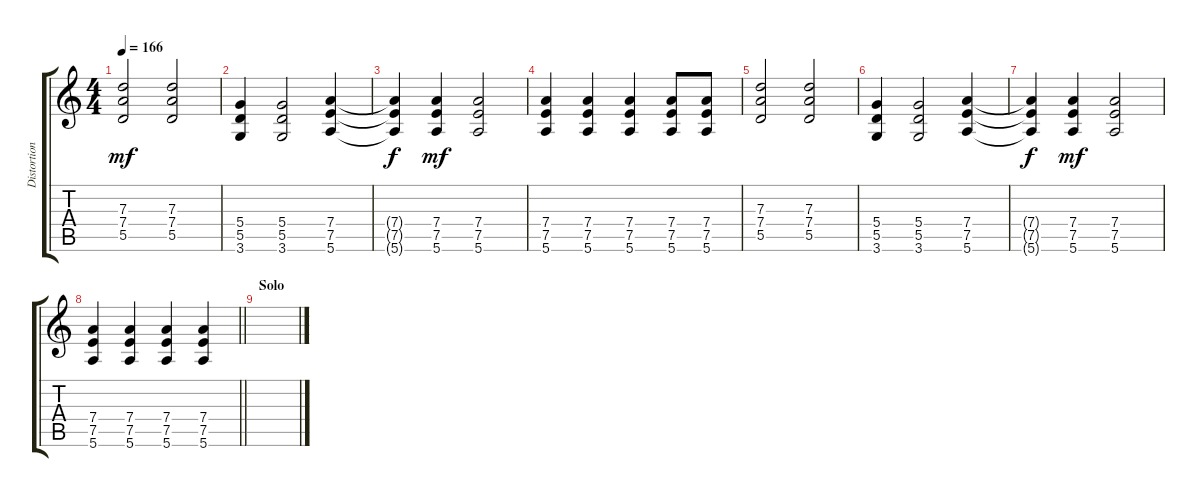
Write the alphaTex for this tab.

\track ("Distortion" "Distortion") {instrument distortionguitar}
\staff {score tabs}
\tuning (E4 B3 G3 D3 A2 E2) {hide}
\ts (4 4)
\tempo 166
\clef g2
\ks c
(7.3 7.4 5.5).2{dy mf} (7.3 7.4 5.5).2 |
(5.4 5.5 3.6).4 (5.4 5.5 3.6).2 (7.4 7.5 5.6).4 |
(7.4{t} 7.5{t} 5.6{t}).4{dy f} (7.4 7.5 5.6).4{dy mf} (7.4 7.5 5.6).2 |
(7.4 7.5 5.6).4 (7.4 7.5 5.6).4 (7.4 7.5 5.6).4 (7.4 7.5 5.6).8 (7.4 7.5 5.6).8 |
(7.3 7.4 5.5).2 (7.3 7.4 5.5).2 |
(5.4 5.5 3.6).4 (5.4 5.5 3.6).2 (7.4 7.5 5.6).4 |
(7.4{t} 7.5{t} 5.6{t}).4{dy f} (7.4 7.5 5.6).4{dy mf} (7.4 7.5 5.6).2 |
\barLineRight lightlight
(7.4 7.5 5.6).4 (7.4 7.5 5.6).4 (7.4 7.5 5.6).4 (7.4 7.5 5.6).4 |
\section ("" "Solo")
